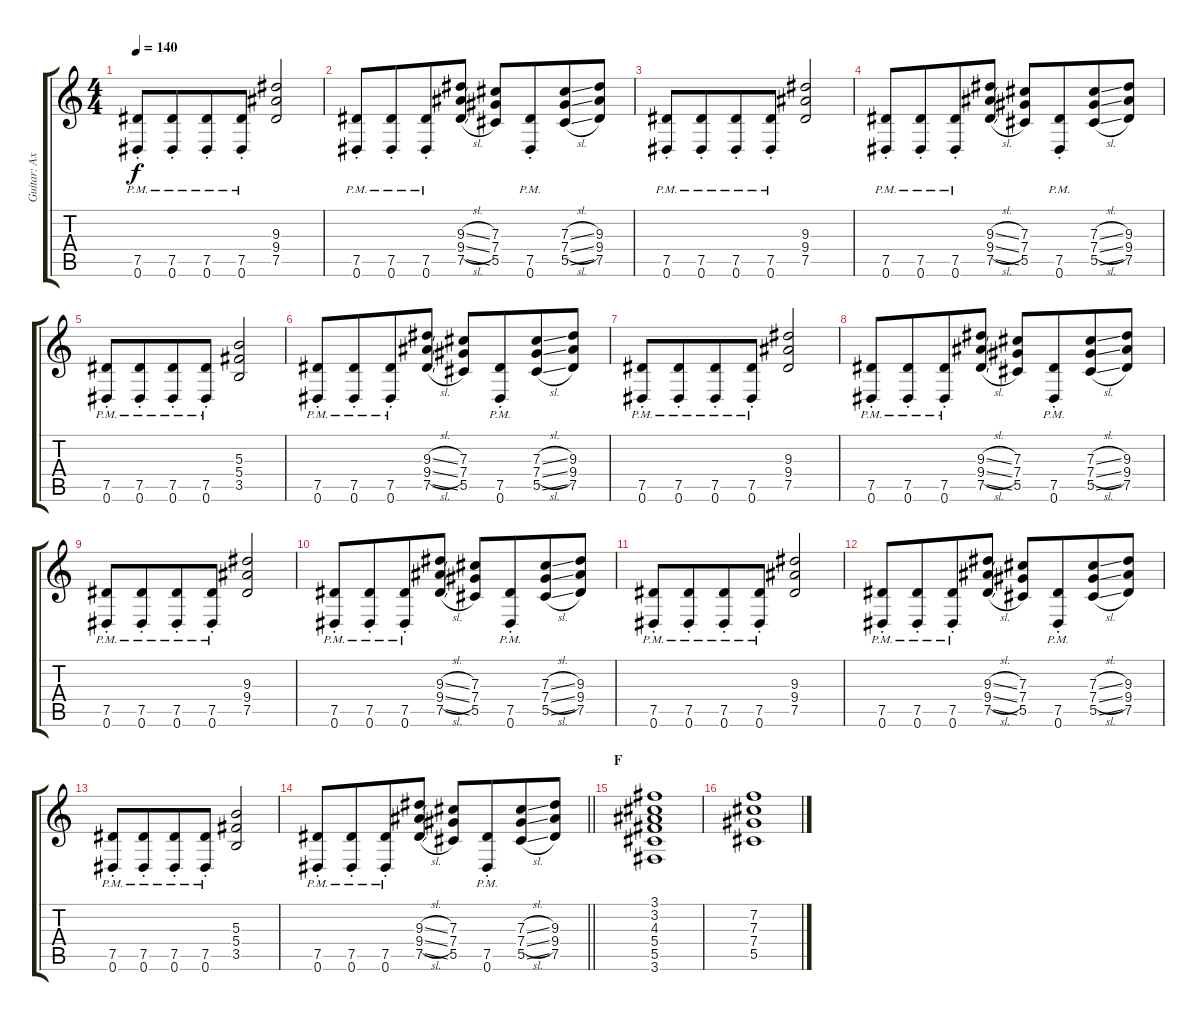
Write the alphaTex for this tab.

\track ("Guitar: Axel" "Guitar: Ax") {instrument distortionguitar}
\staff {score tabs}
\tuning (Eb4 Bb3 Gb3 Db3 Ab2 Eb2) {hide}
\ts (4 4)
\tempo 140
\clef g2
\ks c
(7.5{pm st} 0.6{pm}).8{dy f} (7.5{pm st} 0.6{pm}).8{beam merge} (7.5{pm st} 0.6{pm}).8 (7.5{pm st} 0.6{pm}).8 (9.3 9.4 7.5).2 |
(7.5{pm st} 0.6{pm}).8 (7.5{pm st} 0.6{pm}).8{beam merge} (7.5{pm st} 0.6{pm}).8 (9.3{sl} 9.4{sl} 7.5{sl}).8 (7.3 7.4 5.5).8{beam merge} (7.5{pm st} 0.6{pm}).8{beam merge} (7.3{sl} 7.4{sl} 5.5{sl}).8 (9.3 9.4 7.5).8 |
(7.5{pm st} 0.6{pm}).8 (7.5{pm st} 0.6{pm}).8{beam merge} (7.5{pm st} 0.6{pm}).8 (7.5{pm st} 0.6{pm}).8 (9.3 9.4 7.5).2 |
(7.5{pm st} 0.6{pm}).8 (7.5{pm st} 0.6{pm}).8{beam merge} (7.5{pm st} 0.6{pm}).8 (9.3{sl} 9.4{sl} 7.5{sl}).8 (7.3 7.4 5.5).8{beam merge} (7.5{pm st} 0.6{pm}).8{beam merge} (7.3{sl} 7.4{sl} 5.5{sl}).8 (9.3 9.4 7.5).8 |
(7.5{pm st} 0.6{pm}).8 (7.5{pm st} 0.6{pm}).8{beam merge} (7.5{pm st} 0.6{pm}).8 (7.5{pm st} 0.6{pm}).8 (5.3 5.4 3.5).2 |
(7.5{pm st} 0.6{pm}).8 (7.5{pm st} 0.6{pm}).8{beam merge} (7.5{pm st} 0.6{pm}).8 (9.3{sl} 9.4{sl} 7.5{sl}).8 (7.3 7.4 5.5).8{beam merge} (7.5{pm st} 0.6{pm}).8{beam merge} (7.3{sl} 7.4{sl} 5.5{sl}).8 (9.3 9.4 7.5).8 |
(7.5{pm st} 0.6{pm}).8 (7.5{pm st} 0.6{pm}).8{beam merge} (7.5{pm st} 0.6{pm}).8 (7.5{pm st} 0.6{pm}).8 (9.3 9.4 7.5).2 |
(7.5{pm st} 0.6{pm}).8 (7.5{pm st} 0.6{pm}).8{beam merge} (7.5{pm st} 0.6{pm}).8 (9.3{sl} 9.4{sl} 7.5{sl}).8 (7.3 7.4 5.5).8{beam merge} (7.5{pm st} 0.6{pm}).8{beam merge} (7.3{sl} 7.4{sl} 5.5{sl}).8 (9.3 9.4 7.5).8 |
(7.5{pm st} 0.6{pm}).8 (7.5{pm st} 0.6{pm}).8{beam merge} (7.5{pm st} 0.6{pm}).8 (7.5{pm st} 0.6{pm}).8 (9.3 9.4 7.5).2 |
(7.5{pm st} 0.6{pm}).8 (7.5{pm st} 0.6{pm}).8{beam merge} (7.5{pm st} 0.6{pm}).8 (9.3{sl} 9.4{sl} 7.5{sl}).8 (7.3 7.4 5.5).8{beam merge} (7.5{pm st} 0.6{pm}).8{beam merge} (7.3{sl} 7.4{sl} 5.5{sl}).8 (9.3 9.4 7.5).8 |
(7.5{pm st} 0.6{pm}).8 (7.5{pm st} 0.6{pm}).8{beam merge} (7.5{pm st} 0.6{pm}).8 (7.5{pm st} 0.6{pm}).8 (9.3 9.4 7.5).2 |
(7.5{pm st} 0.6{pm}).8 (7.5{pm st} 0.6{pm}).8{beam merge} (7.5{pm st} 0.6{pm}).8 (9.3{sl} 9.4{sl} 7.5{sl}).8 (7.3 7.4 5.5).8{beam merge} (7.5{pm st} 0.6{pm}).8{beam merge} (7.3{sl} 7.4{sl} 5.5{sl}).8 (9.3 9.4 7.5).8 |
(7.5{pm st} 0.6{pm}).8 (7.5{pm st} 0.6{pm}).8{beam merge} (7.5{pm st} 0.6{pm}).8 (7.5{pm st} 0.6{pm}).8 (5.3 5.4 3.5).2 |
\barLineRight lightlight
(7.5{pm st} 0.6{pm}).8 (7.5{pm st} 0.6{pm}).8{beam merge} (7.5{pm st} 0.6{pm}).8 (9.3{sl} 9.4{sl} 7.5{sl}).8 (7.3 7.4 5.5).8{beam merge} (7.5{pm st} 0.6{pm}).8{beam merge} (7.3{sl} 7.4{sl} 5.5{sl}).8 (9.3 9.4 7.5).8 |
\section ("" "F")
(3.1 3.2 4.3 5.4 5.5 3.6).1 |
(7.2 7.3 7.4 5.5).1
